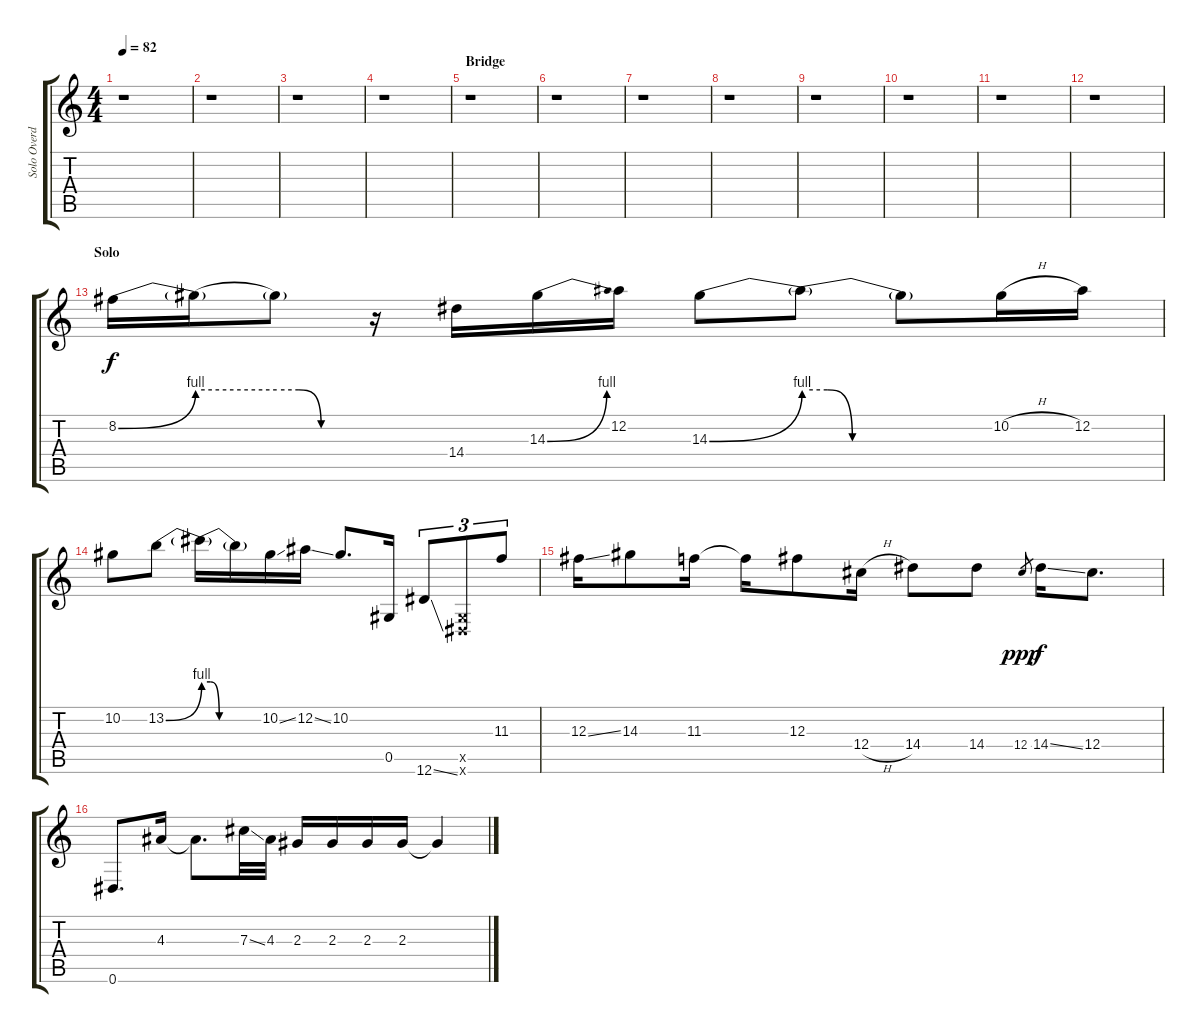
\track ("Solo Overdub" "Solo Overd") {instrument overdrivenguitar}
\staff {score tabs}
\tuning (Eb4 Bb3 Gb3 Db3 Ab2 Eb2) {hide}
\ts (4 4)
\tempo 82
\clef g2
\ks c
r.1{dy f} |
r.1 |
r.1 |
r.1 |
\section ("" "Bridge")
r.1 |
r.1 |
r.1 |
r.1 |
r.1 |
r.1 |
r.1 |
r.1 |
\section ("" "Solo")
8.2{be (bend 0 0 60 4)}.16 8.2{be (hold 0 4 60 4) t}.16 8.2{be (custom 0 4 15 4 30 0 60 0) t}.8 r.16 14.4.16 14.3{be (bend 0 0 60 4)}.16 12.2.16 14.3{be (bend 0 0 60 4)}.8 14.3{be (custom 0 4 15 4 30 0 60 0) t}.8 14.3{be (hold 0 0 60 0) t}.8 10.2{h}.16 12.2.16 |
10.2.8 13.2{be (bend 0 0 60 4)}.8 13.2{be (custom 0 4 15 4 30 0 60 0) t}.16 13.2{be (hold 0 0 60 0) t}.16 10.2{ss}.16 12.2{ss}.16 10.2.8{d} 0.5.16 12.6{ss}.8{tu (3 2)} (0.5{x} 0.6{x}).8{tu (3 2)} 11.3.8{tu (3 2)} |
12.3{ss}.16 14.3.8 11.3.16 11.3{t}.16 12.3.8 12.4{h}.16 14.4.8 14.4.8 12.4.8{gr dy ppp} 14.4{ss}.16{dy f} 12.4.8{d} |
0.6.8{d} 4.3.16 4.3{t}.8{d} 7.3{ss}.32 4.3.32 2.3.16 2.3.16 2.3.16 2.3.16 2.3{t}.4
